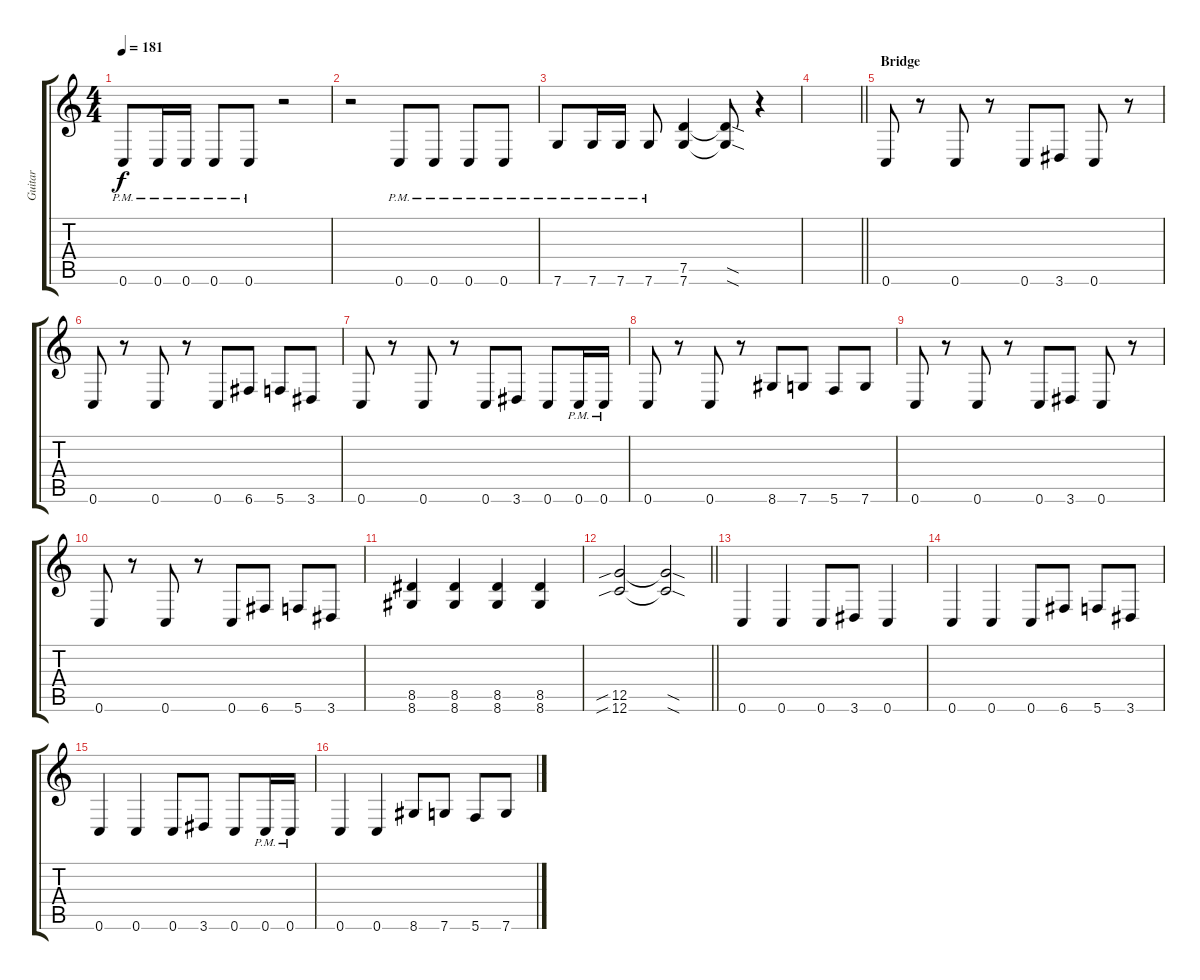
\track ("Guitar" "Guitar") {instrument distortionguitar}
\staff {score tabs}
\tuning (D4 A3 F3 C3 G2 C2) {hide}
\ts (4 4)
\tempo 181
\clef g2
\ks c
0.6{pm}.8{dy f} 0.6{pm}.16 0.6{pm}.16 0.6{pm}.8 0.6{pm}.8 r.2 |
r.2 0.6{pm}.8 0.6{pm}.8 0.6{pm}.8 0.6{pm}.8 |
7.6{pm}.8 7.6{pm}.16 7.6{pm}.16 7.6{pm}.8 (7.5 7.6).4 (7.5{sod t} 7.6{sod t}).8 r.4 |
\barLineRight lightlight
|
\section ("" "Bridge")
0.6.8 r.8 0.6.8 r.8 0.6.8 3.6.8 0.6.8 r.8 |
0.6.8 r.8 0.6.8 r.8 0.6.8 6.6.8 5.6.8 3.6.8 |
0.6.8 r.8 0.6.8 r.8 0.6.8 3.6.8 0.6.8 0.6{pm}.16 0.6{pm}.16 |
0.6.8 r.8 0.6.8 r.8 8.6.8 7.6.8 5.6.8 7.6.8 |
0.6.8 r.8 0.6.8 r.8 0.6.8 3.6.8 0.6.8 r.8 |
0.6.8 r.8 0.6.8 r.8 0.6.8 6.6.8 5.6.8 3.6.8 |
(8.5 8.6).4 (8.5 8.6).4 (8.5 8.6).4 (8.5 8.6).4 |
\barLineRight lightlight
(12.5{sib} 12.6{sib}).2 (12.5{sod t} 12.6{sod t}).2 |
0.6.4 0.6.4 0.6.8 3.6.8 0.6.4 |
0.6.4 0.6.4 0.6.8 6.6.8 5.6.8 3.6.8 |
0.6.4 0.6.4 0.6.8 3.6.8 0.6.8 0.6{pm}.16 0.6{pm}.16 |
0.6.4 0.6.4 8.6.8 7.6.8 5.6.8 7.6.8
